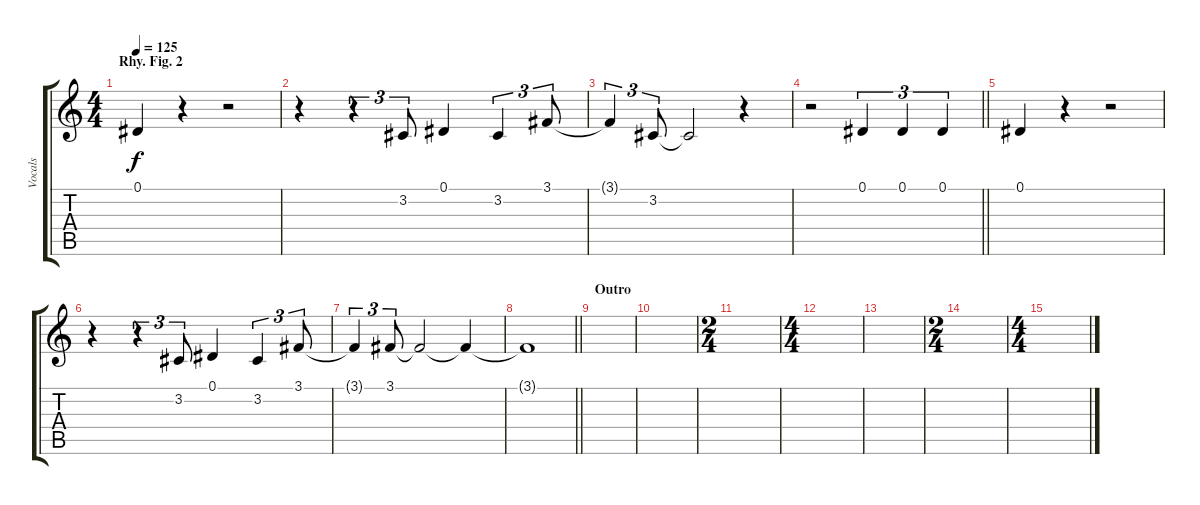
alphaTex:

\track ("Vocals" "Vocals") {mute instrument cello}
\staff {score tabs}
\tuning (Eb4 Bb3 Gb3 Db3 Ab2 Eb2) {hide}
\ts (4 4)
\section ("" "Rhy. Fig. 2")
\tempo 125
\clef g2
\ks c
0.1{t}.4{dy f} r.4 r.2 |
r.4 r.4{tu (3 2)} 3.2.8{tu (3 2)} 0.1.4 3.2.4{tu (3 2)} 3.1.8{tu (3 2)} |
3.1{t}.4{tu (3 2)} 3.2.8{tu (3 2)} 3.2{t}.2 r.4 |
\barLineRight lightlight
r.2 0.1.4{tu (3 2)} 0.1.4{tu (3 2)} 0.1.4{tu (3 2)} |
0.1.4 r.4 r.2 |
r.4 r.4{tu (3 2)} 3.2.8{tu (3 2)} 0.1.4 3.2.4{tu (3 2)} 3.1.8{tu (3 2)} |
3.1{t}.4{tu (3 2)} 3.1.8{tu (3 2)} 3.1{t}.2 3.1{t}.4 |
\barLineRight lightlight
3.1{t}.1 |
\section ("" "Outro")
|
|
\ts (2 4)
|
\ts (4 4)
|
|
\ts (2 4)
|
\ts (4 4)
